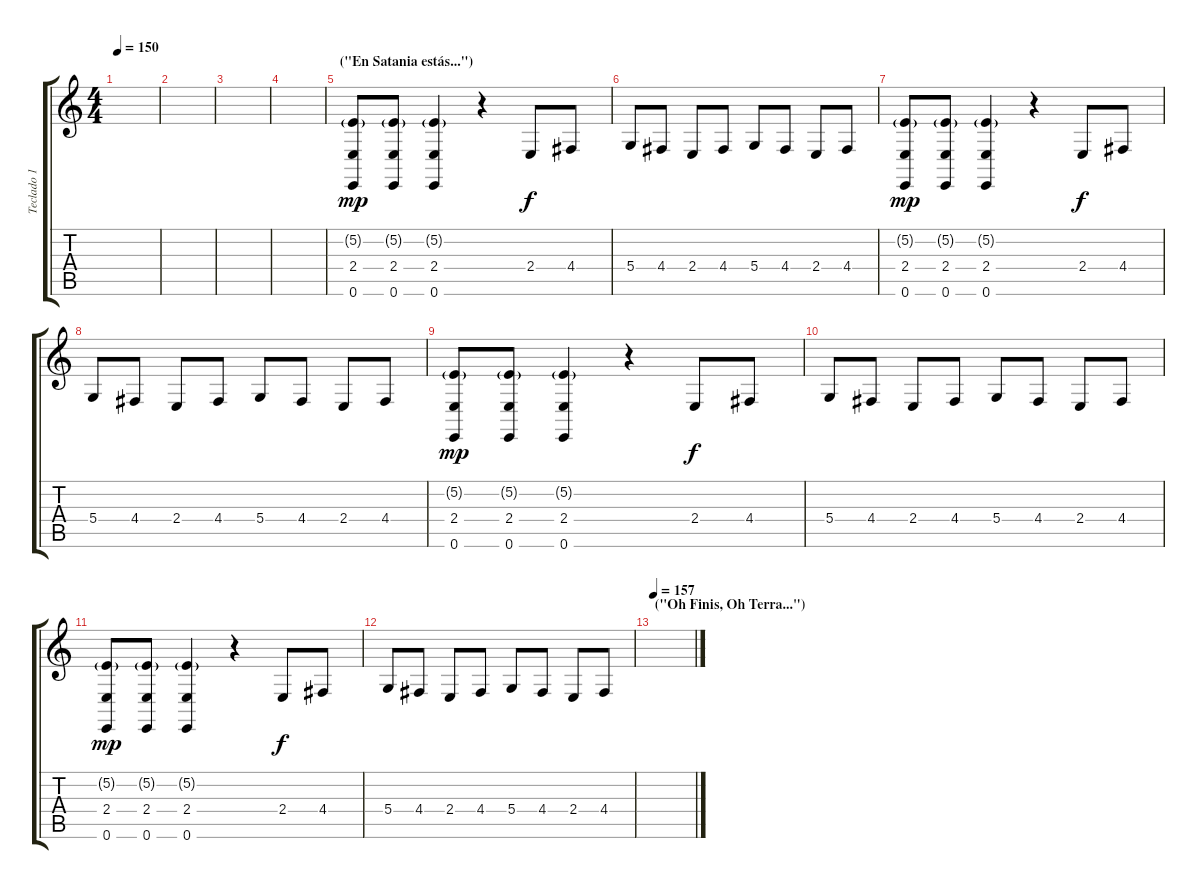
\track ("Teclado 1" "Teclado 1") {instrument acousticgrandpiano}
\staff {score tabs}
\tuning (E4 B3 G3 D3 A2 E2) {hide}
\ts (4 4)
\tempo 150
\clef g2
\ks c
|
|
|
|
\section ("" "(\"En Satania estás...\")")
(5.2{g} 2.4 0.6).8{dy mp volume 13 instrument stringensemble1} (5.2{g} 2.4 0.6).8 (5.2{g} 2.4 0.6).4 r.4 2.4.8{dy f} 4.4.8 |
5.4.8 4.4.8 2.4.8 4.4.8 5.4.8 4.4.8 2.4.8 4.4.8 |
(5.2{g} 2.4 0.6).8{dy mp} (5.2{g} 2.4 0.6).8 (5.2{g} 2.4 0.6).4 r.4 2.4.8{dy f} 4.4.8 |
5.4.8 4.4.8 2.4.8 4.4.8 5.4.8 4.4.8 2.4.8 4.4.8 |
(5.2{g} 2.4 0.6).8{dy mp} (5.2{g} 2.4 0.6).8 (5.2{g} 2.4 0.6).4 r.4 2.4.8{dy f} 4.4.8 |
5.4.8 4.4.8 2.4.8 4.4.8 5.4.8 4.4.8 2.4.8 4.4.8 |
(5.2{g} 2.4 0.6).8{dy mp} (5.2{g} 2.4 0.6).8 (5.2{g} 2.4 0.6).4 r.4 2.4.8{dy f} 4.4.8 |
5.4.8 4.4.8 2.4.8 4.4.8 5.4.8 4.4.8 2.4.8 4.4.8 |
\section ("" "(\"Oh Finis, Oh Terra...\")")
\tempo 157
